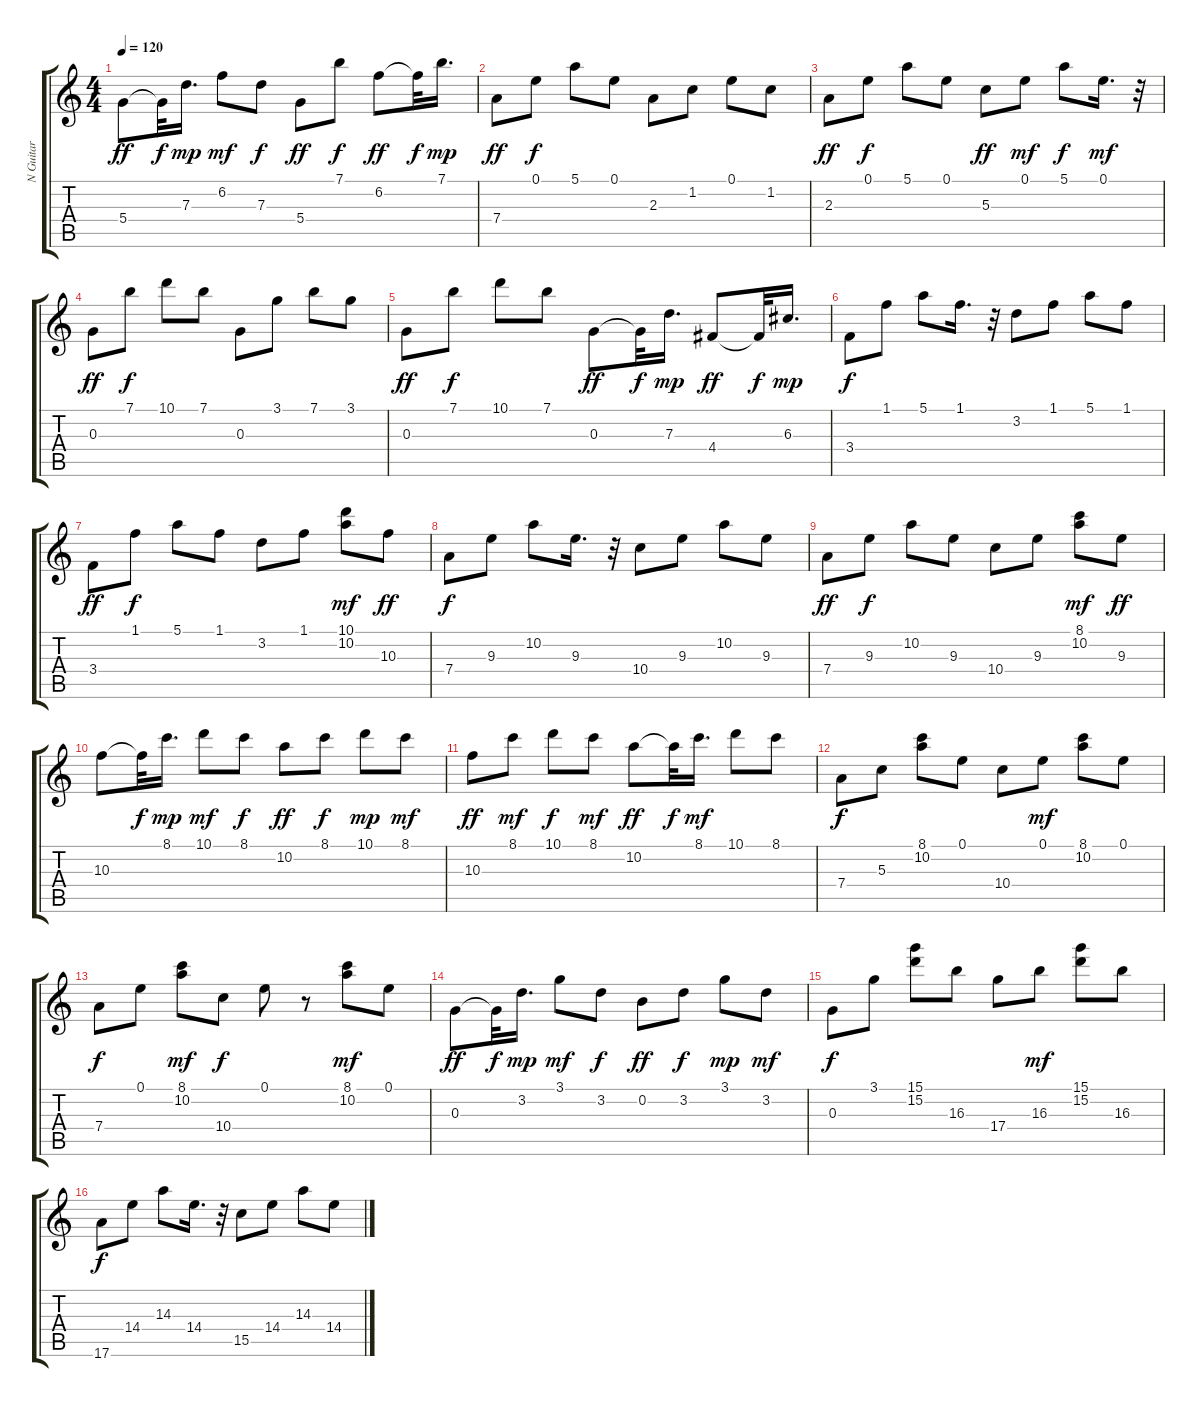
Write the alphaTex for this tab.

\track ("N Guitar" "N Guitar") {instrument acousticguitarnylon}
\staff {score tabs}
\tuning (E4 B3 G3 D3 A2 E2) {hide}
\ts (4 4)
\tempo 120
\clef g2
\ks c
5.4.8{dy ff} 5.4{t}.32{dy f} 7.3.16{d dy mp} 6.2.8{dy mf} 7.3.8{dy f} 5.4.8{dy ff} 7.1.8{dy f} 6.2.8{dy ff} 6.2{t}.32{dy f} 7.1.16{d dy mp} |
7.4.8{dy ff} 0.1.8{dy f} 5.1.8 0.1.8 2.3.8 1.2.8 0.1.8 1.2.8 |
2.3.8{dy ff} 0.1.8{dy f} 5.1.8 0.1.8 5.3.8{dy ff} 0.1.8{dy mf} 5.1.8{dy f} 0.1.16{d dy mf} r.32 |
0.3.8{dy ff} 7.1.8{dy f} 10.1.8 7.1.8 0.3.8 3.1.8 7.1.8 3.1.8 |
0.3.8{dy ff} 7.1.8{dy f} 10.1.8 7.1.8 0.3.8{dy ff} 0.3{t}.32{dy f} 7.3.16{d dy mp} 4.4.8{dy ff} 4.4{t}.32{dy f} 6.3.16{d dy mp} |
3.4.8{dy f} 1.1.8 5.1.8 1.1.16{d} r.32 3.2.8 1.1.8 5.1.8 1.1.8 |
3.4.8{dy ff} 1.1.8{dy f} 5.1.8 1.1.8 3.2.8 1.1.8 (10.1 10.2).8{dy mf} 10.3.8{dy ff} |
7.4.8{dy f} 9.3.8 10.2.8 9.3.16{d} r.32 10.4.8 9.3.8 10.2.8 9.3.8 |
7.4.8{dy ff} 9.3.8{dy f} 10.2.8 9.3.8 10.4.8 9.3.8 (8.1 10.2).8{dy mf} 9.3.8{dy ff} |
10.3.8 10.3{t}.32{dy f} 8.1.16{d dy mp} 10.1.8{dy mf} 8.1.8{dy f} 10.2.8{dy ff} 8.1.8{dy f} 10.1.8{dy mp} 8.1.8{dy mf} |
10.3.8{dy ff} 8.1.8{dy mf} 10.1.8{dy f} 8.1.8{dy mf} 10.2.8{dy ff} 10.2{t}.32{dy f} 8.1.16{d dy mf} 10.1.8 8.1.8 |
7.4.8{dy f} 5.3.8 (8.1 10.2).8 0.1.8 10.4.8 0.1.8{dy mf} (8.1 10.2).8 0.1.8 |
7.4.8{dy f} 0.1.8 (8.1 10.2).8{dy mf} 10.4.8{dy f} 0.1.8 r.8 (8.1 10.2).8{dy mf} 0.1.8 |
0.3.8{dy ff} 0.3{t}.32{dy f} 3.2.16{d dy mp} 3.1.8{dy mf} 3.2.8{dy f} 0.2.8{dy ff} 3.2.8{dy f} 3.1.8{dy mp} 3.2.8{dy mf} |
0.3.8{dy f} 3.1.8 (15.1 15.2).8 16.3.8 17.4.8 16.3.8{dy mf} (15.1 15.2).8 16.3.8 |
17.6.8{dy f} 14.4.8 14.3.8 14.4.16{d} r.32 15.5.8 14.4.8 14.3.8 14.4.8
